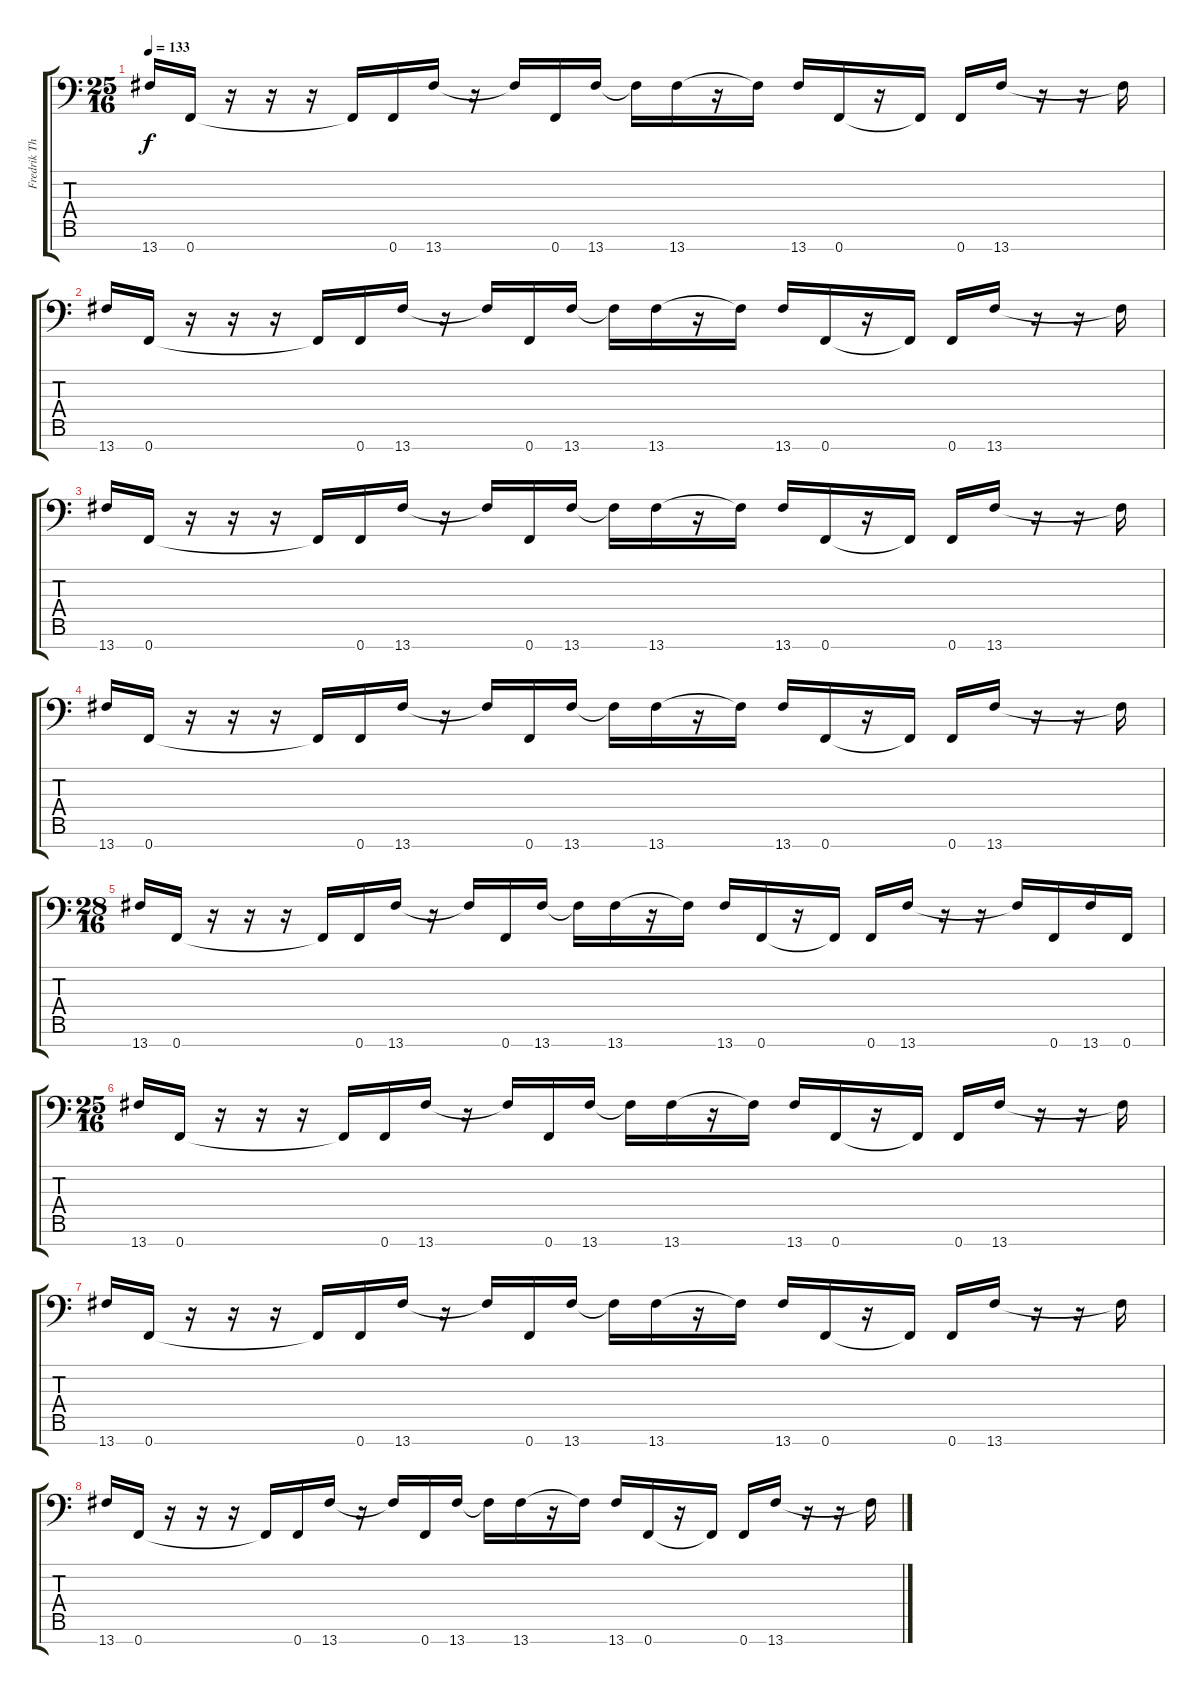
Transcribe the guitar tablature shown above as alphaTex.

\track ("Fredrik Thordendal ( Rythm'n'Solo )" "Fredrik Th") {instrument overdrivenguitar}
\staff {score tabs}
\tuning (Bb3 F3 Db3 Ab2 Eb2 Bb1 F1) {hide}
\ts (25 16)
\tempo 133
\clef f4
\ks c
13.7.16{dy f instrument overdrivenguitar} 0.7.16 r.16 r.16 r.16 0.7{t}.16 0.7.16 13.7.16 r.16 13.7{t}.16 0.7.16 13.7.16 13.7{t}.16 13.7.16 r.16 13.7{t}.16 13.7.16 0.7.16 r.16 0.7{t}.16 0.7.16 13.7.16 r.16 r.16 13.7{t}.16 |
13.7.16 0.7.16 r.16 r.16 r.16 0.7{t}.16 0.7.16 13.7.16 r.16 13.7{t}.16 0.7.16 13.7.16 13.7{t}.16 13.7.16 r.16 13.7{t}.16 13.7.16 0.7.16 r.16 0.7{t}.16 0.7.16 13.7.16 r.16 r.16 13.7{t}.16 |
13.7.16 0.7.16 r.16 r.16 r.16 0.7{t}.16 0.7.16 13.7.16 r.16 13.7{t}.16 0.7.16 13.7.16 13.7{t}.16 13.7.16 r.16 13.7{t}.16 13.7.16 0.7.16 r.16 0.7{t}.16 0.7.16 13.7.16 r.16 r.16 13.7{t}.16 |
13.7.16 0.7.16 r.16 r.16 r.16 0.7{t}.16 0.7.16 13.7.16 r.16 13.7{t}.16 0.7.16 13.7.16 13.7{t}.16 13.7.16 r.16 13.7{t}.16 13.7.16 0.7.16 r.16 0.7{t}.16 0.7.16 13.7.16 r.16 r.16 13.7{t}.16 |
\ts (28 16)
13.7.16 0.7.16 r.16 r.16 r.16 0.7{t}.16 0.7.16 13.7.16 r.16 13.7{t}.16 0.7.16 13.7.16 13.7{t}.16 13.7.16 r.16 13.7{t}.16 13.7.16 0.7.16 r.16 0.7{t}.16 0.7.16 13.7.16 r.16 r.16 13.7{t}.16 0.7.16 13.7.16 0.7.16 |
\ts (25 16)
13.7.16 0.7.16 r.16 r.16 r.16 0.7{t}.16 0.7.16 13.7.16 r.16 13.7{t}.16 0.7.16 13.7.16 13.7{t}.16 13.7.16 r.16 13.7{t}.16 13.7.16 0.7.16 r.16 0.7{t}.16 0.7.16 13.7.16 r.16 r.16 13.7{t}.16 |
13.7.16 0.7.16 r.16 r.16 r.16 0.7{t}.16 0.7.16 13.7.16 r.16 13.7{t}.16 0.7.16 13.7.16 13.7{t}.16 13.7.16 r.16 13.7{t}.16 13.7.16 0.7.16 r.16 0.7{t}.16 0.7.16 13.7.16 r.16 r.16 13.7{t}.16 |
13.7.16 0.7.16 r.16 r.16 r.16 0.7{t}.16 0.7.16 13.7.16 r.16 13.7{t}.16 0.7.16 13.7.16 13.7{t}.16 13.7.16 r.16 13.7{t}.16 13.7.16 0.7.16 r.16 0.7{t}.16 0.7.16 13.7.16 r.16 r.16 13.7{t}.16
